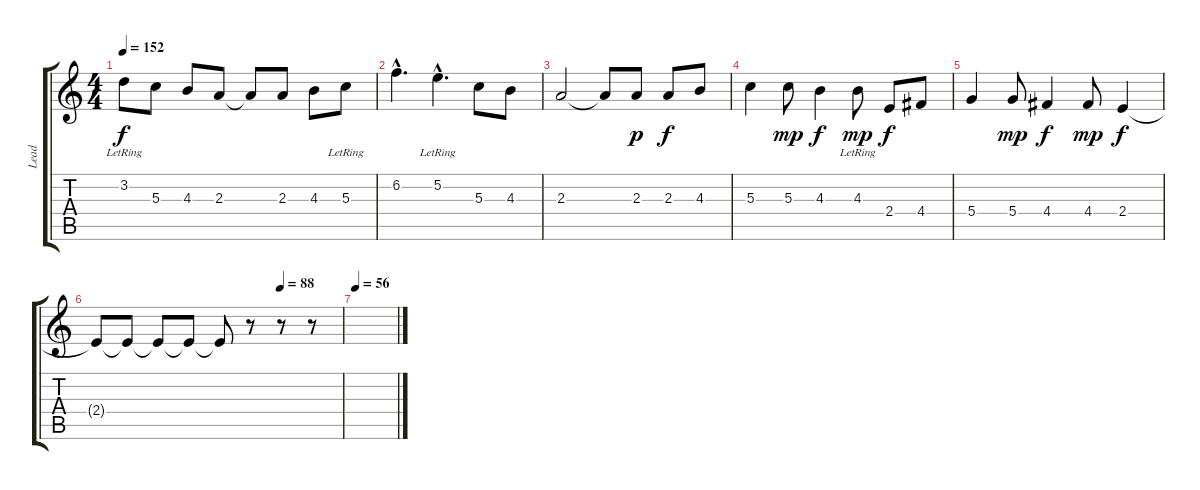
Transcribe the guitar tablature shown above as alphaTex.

\track ("Lead" "Lead") {instrument acousticguitarsteel}
\staff {score tabs}
\tuning (E4 B3 G3 D3 A2 E2) {hide}
\ts (4 4)
\tempo 152
\clef g2
\ks c
3.2{lr}.8{dy f} 5.3.8 4.3.8 2.3.8 2.3{t}.8 2.3.8 4.3.8 5.3{lr}.8 |
6.2{hac}.4{d} 5.2{hac lr}.4{d} 5.3.8 4.3.8 |
2.3.2 2.3{t}.8 2.3.8{dy p} 2.3.8{dy f} 4.3.8 |
5.3.4 5.3.8{dy mp} 4.3.4{dy f} 4.3{lr}.8{dy mp} 2.4.8{dy f} 4.4.8 |
5.4.4 5.4.8{dy mp} 4.4.4{dy f} 4.4.8{dy mp} 2.4.4{dy f} |
\tempo (88 0.75)
2.4{t}.8 2.4{t}.8 2.4{t}.8 2.4{t}.8 2.4{t}.8 r.8 r.8 r.8 |
\tempo 56
